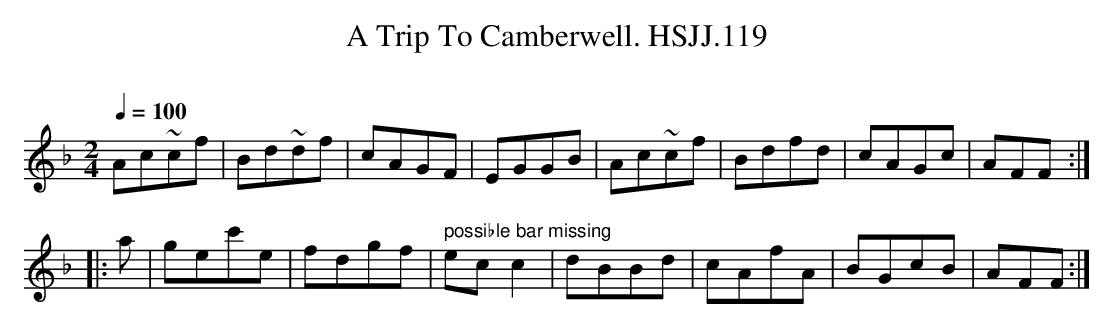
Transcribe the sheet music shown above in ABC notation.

X:1
T:Trip To Camberwell. HSJJ.119, A
M:2/4
L:1/8
Q:1/4=100
O:
K:F
Ac~cf|Bd~df|cAGF|EGGB|Ac~cf|Bdfd|cAGc|AFF:|
|:a|gec'e|fdgf|" possible bar missing"ecc2|dBBd|cAfA|BGcB|AFF:|
